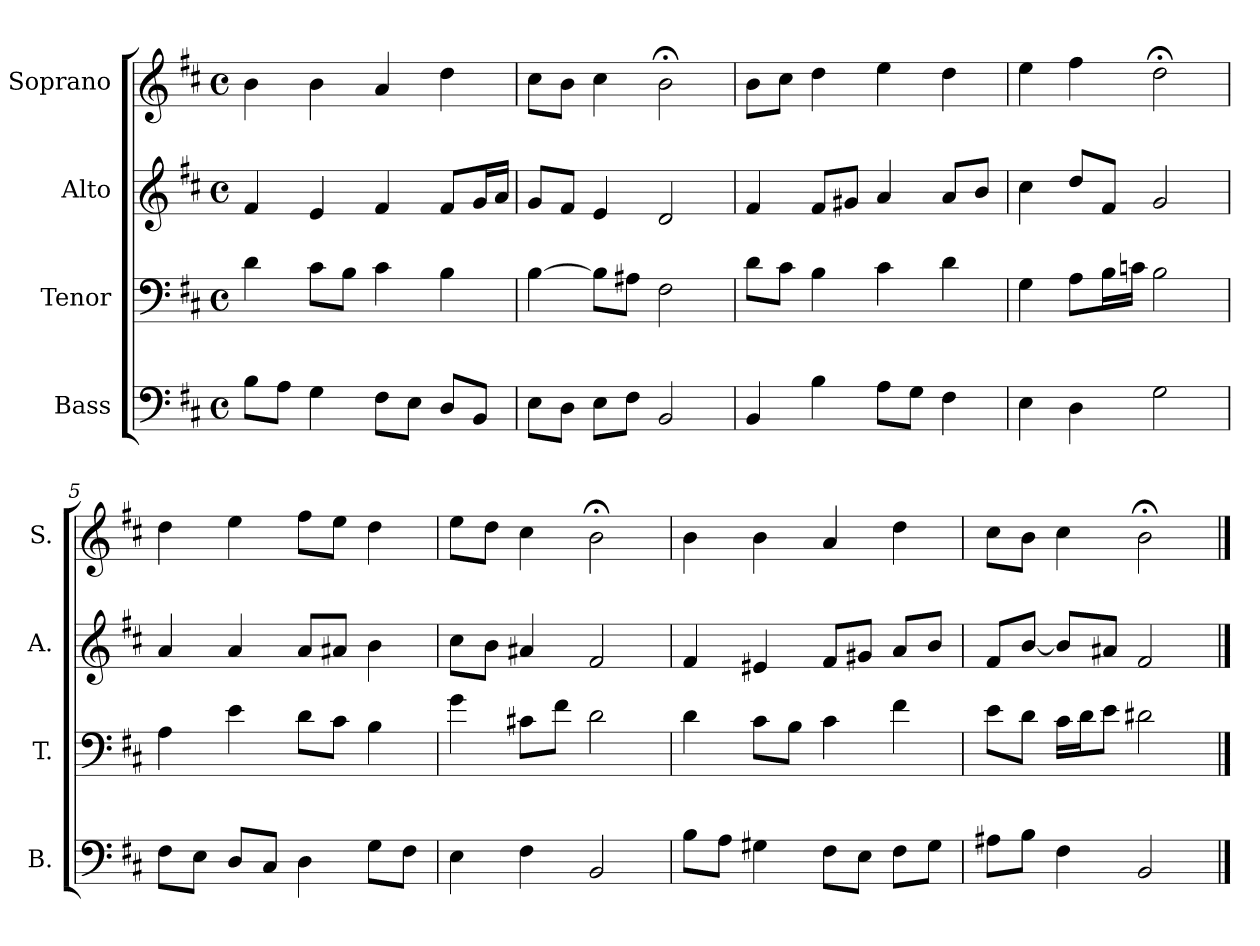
**kern	**kern	**kern	**kern
*part4	*part3	*part2	*part1
*staff4	*staff3	*staff2	*staff1
*I"Bass	*I"Tenor	*I"Alto	*I"Soprano
*I'B.	*I'T.	*I'A.	*I'S.
*clefF4	*clefF4	*clefG2	*clefG2
*k[f#c#]	*k[f#c#]	*k[f#c#]	*k[f#c#]
*b:	*b:	*b:	*b:
*M4/4	*M4/4	*M4/4	*M4/4
*met(c)	*met(c)	*met(c)	*met(c)
=1	=1	=1	=1
8B\L	4d\	4f#/	4b\
8A\J	.	.	.
4G\	8c#\L	4e/	4b\
.	8B\J	.	.
8F#\L	4c#\	4f#/	4a/
8E\J	.	.	.
8D/L	4B\	8f#/L	4dd\
8BB/J	.	16g/L	.
.	.	16a/JJ	.
=2	=2	=2	=2
8E\L	[4B\	8g/L	8cc#\L
8D\J	.	8f#/J	8b\J
8E\L	8B\L]	4e/	4cc#\
8F#\J	8A#X\J	.	.
2BB/	2F#\	2d/	2b;<\
=3	=3	=3	=3
4BB/	8d\L	4f#/	8b\L
.	8c#\J	.	8cc#\J
4B\	4B\	8f#/L	4dd\
.	.	8g#X/J	.
8A\L	4c#\	4a/	4ee\
8G\J	.	.	.
4F#\	4d\	8a/L	4dd\
.	.	8b/J	.
!!LO:LB:g=z
=4	=4	=4	=4
4E\	4G\	4cc#\	4ee\
4D\	8A\L	8dd/L	4ff#\
.	16B\L	8f#/J	.
.	16cn\JJ	.	.
2G\	2B\	2g/	2dd;<\
=5	=5	=5	=5
8F#\L	4A\	4a/	4dd\
8E\J	.	.	.
8D/L	4e\	4a/	4ee\
8C#/J	.	.	.
4D\	8d\L	8a/L	8ff#\L
.	8c#\J	8a#X/J	8ee\J
8G\L	4B\	4b\	4dd\
8F#\J	.	.	.
=6	=6	=6	=6
4E\	4g\	8cc#\L	8ee\L
.	.	8b\J	8dd\J
4F#\	8c#X\L	4a#X/	4cc#\
.	8f#\J	.	.
2BB/	2d\	2f#/	2b;<\
!!LO:LB:g=z
=7	=7	=7	=7
8B\L	4d\	4f#/	4b\
8A\J	.	.	.
4G#X\	8c#\L	4e#X/	4b\
.	8B\J	.	.
8F#\L	4c#\	8f#/L	4a/
8E\J	.	8g#X/J	.
8F#\L	4f#\	8a/L	4dd\
8G#\J	.	8b/J	.
=8	=8	=8	=8
8A#X\L	8e\L	8f#/L	8cc#\L
8B\J	8d\J	[8b/J	8b\J
4F#\	16c#\LL	8b/L]	4cc#\
.	16d\J	.	.
.	8e\J	8a#X/J	.
2BB/	2d#X\	2f#/	2b;<\
==	==	==	==
*-	*-	*-	*-
